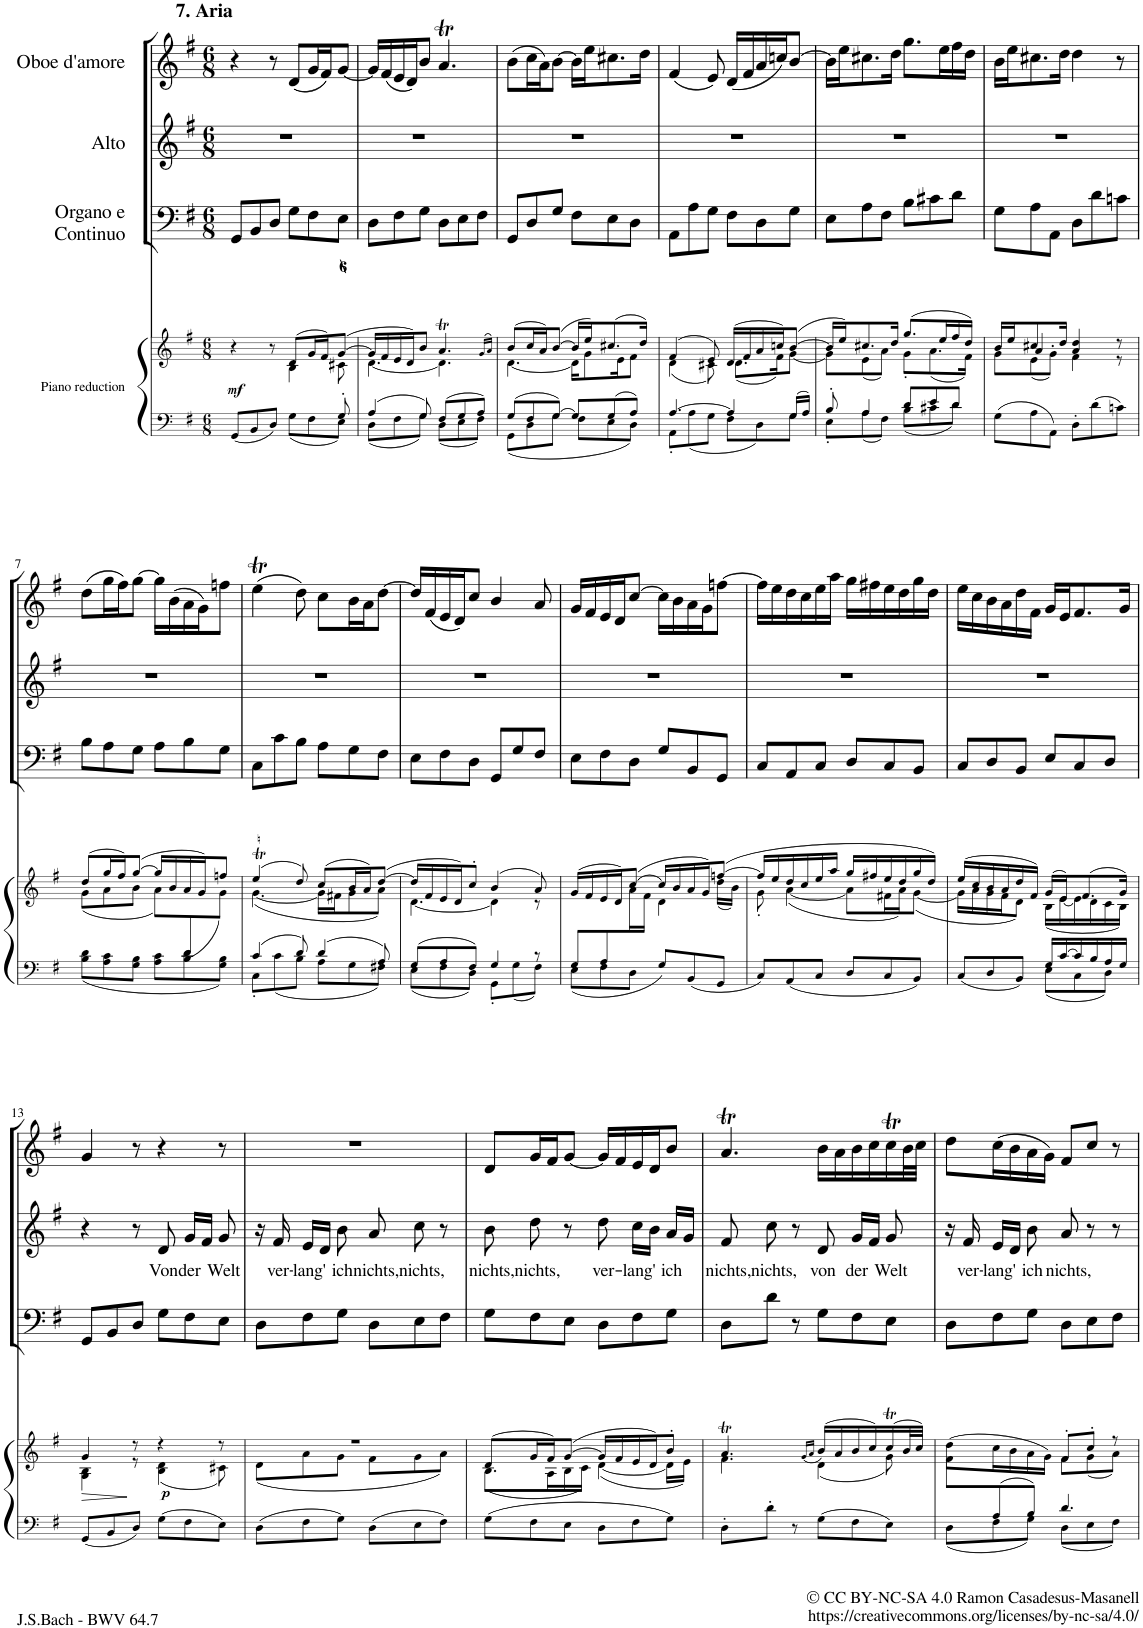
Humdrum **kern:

**kern	**kern	**dynam	**kern	**kern	**text	**kern
*part4	*part4	*part4	*part3	*part2	*part2	*part1
*staff5	*staff4	*staff4/5	*staff3	*staff2	*staff2	*staff1
*I"Piano reduction	*	*	*I"Organo e Continuo	*I"Alto	*	*I"Oboe d'amore
*I'Pno	*	*	*	*	*	*I'Ob
*stria5	*stria5	*	*	*	*	*
*clefF4	*clefG2	*	*clefF4	*clefG2	*	*clefG2
*k[f#]	*k[f#]	*	*k[f#]	*k[f#]	*	*k[f#]
*M6/8	*M6/8	*	*M6/8	*M6/8	*	*M6/8
=1	=1	=1	=1	=1	=1	=1
*^	*^	*	*	*	*	*
!	!	!	!	!	!	!	!	!LO:TX:a:B:t=7. Aria
!	!	!	!	!LO:DY:b	!	!	!	!
8GG/L	4.ryy	4r	4ryy	mf	8GG/L	2.r	.	4r
8BB/	.	.	.	.	8BB/	.	.	.
8D/J	.	8r	8ryy	.	8D/J	.	.	8r
4ryy	8G\L	(8d/L	4B\	.	8G\L	.	.	(8d/L
.	8F#\	16g/L	.	.	8F#\	.	.	16g/L
.	.	16f#/J)	.	.	.	.	.	16f#/J)
8G'/	8E\J	([8g/J	8c#X\	.	8E\J	.	.	[8g/J
=2	=2	=2	=2	=2	=2	=2	=2	=2
4A/	8D\L	16g/LL]	[4.d\	.	8D\L	2.r	.	16g/LL]
.	.	16f#/	.	.	.	.	.	(16f#/
.	8F#\	16e/	.	.	8F#\	.	.	16e/
.	.	16d/J)	.	.	.	.	.	16d/J)
8G/	8G\J	8b/J	.	.	8G\J	.	.	8b/J
8F#/L	8D\L	4.aT/	4.d\]	.	8D\L	.	.	4.aT/
8G/	8E\	.	.	.	8E\	.	.	.
8A/J	8F#\J	.	.	.	8F#\J	.	.	.
.	.	(16qg/LL	.	.	.	.	.	.
.	.	16qa/JJ)	.	.	.	.	.	.
=3	=3	=3	=3	=3	=3	=3	=3	=3
8G/L	8GG\L	(8b/L	[4.d\	.	8GG/L	2.r	.	(8b\L
8F#/	8D\	16cc/L	.	.	8D/	.	.	16cc\L
.	.	16a/J)	.	.	.	.	.	16a\J)
[8G/J	8G\J	([8b/J	.	.	8G/J	.	.	[8b\J
8G/L]	8F#\L	16b/LL]	16d\KL]	.	8F#\L	.	.	16b\LL]
.	.	16ee/J)	8g\	.	.	.	.	16ee\J
8G/	8E\	(8.cc#X/	.	.	8E\	.	.	8.cc#X\
.	.	.	16e\K	.	.	.	.	.
8A/J	8D\J	.	8f#\J	.	8D\J	.	.	.
.	.	16dd/Jk)	.	.	.	.	.	16dd\Jk
=4	=4	=4	=4	=4	=4	=4	=4	=4
[4.A/	8AA'\L	(4f#/	(4d\	.	8AA\L	2.r	.	(4f#/
.	8A\	.	.	.	8A\	.	.	.
.	8G\J	8e/)	8c#X\)	.	8G\J	.	.	8e/)
4A/]	8F#\L	(16d/LL	(8.d\L	.	8F#\L	.	.	(16d/LL
.	.	16f#/	.	.	.	.	.	16f#/
.	8D\	16a/	.	.	8D\	.	.	16a/
.	.	16ccn/J)	16f#\K)	.	.	.	.	16ccn/J)
16G/LL	8G\J	([8b/J	[8g\J	.	8G\J	.	.	[8b/J
16A/JJ	.	.	.	.	.	.	.	.
=5	=5	=5	=5	=5	=5	=5	=5	=5
8B'/	8E'\L	16b/LL]	8g\L]	.	8E\L	2.r	.	16b\LL]
.	.	16ee/J)	.	.	.	.	.	16ee\J
4A/	8A\	8.cc#X/	(8e\	.	8A\	.	.	8.cc#X\
.	8F#\J	.	8a\J)	.	8F#\J	.	.	.
.	.	16dd/Jk	.	.	.	.	.	16dd\Jk
8d/L	8B\L	(8.gg/L	8g'\L	.	8B\L	.	.	8.gg\L
8e/	8c#X\	.	(8.a\	.	8c#X\	.	.	.
.	.	16ee/L	.	.	.	.	.	16ee\L
8d/J	8d\J	16ff#/	.	.	8d\J	.	.	16ff#\
.	.	16dd/JJ)	16f#\Jk)	.	.	.	.	16dd\JJ
*v	*v	*	*	*	*	*	*	*
=6	=6	=6	=6	=6	=6	=6	=6
*	*	*^	*	*	*	*	*
8G\L	16b/LL	8g\L	8ryy	.	8G\L	2.r	.	16b\LL
.	16ee/J	.	.	.	.	.	.	16ee\J
8A\	8.cc#X/	(8e\	4a/	.	8A\	.	.	8.cc#X\
8AA\J	.	8g\J)	.	.	8AA\J	.	.	.
.	16dd/Jk	.	.	.	.	.	.	16dd\Jk
8D'\L	4a/ 4dd/	4f#\	4ryy	.	8D\L	.	.	4dd\
8d\	.	.	.	.	8d\	.	.	.
8cn\J	8r	8r	8ryy	.	8cn\J	.	.	8r
*	*	*v	*v	*	*	*	*	*
!!LO:LB:g=z
=7	=7	=7	=7	=7	=7	=7	=7
*^	*	*	*	*	*	*	*
2ryy	8B\ 8d\L	(8dd/L	(8g\L	.	8B\L	2.r	.	(8dd\L
.	8A\ 8c\	16gg/L	8a\	.	8A\	.	.	16gg\L
.	.	16ff#/J)	.	.	.	.	.	16ff#\J)
.	8G\ 8B\J	([8gg/J	8b\J	.	8G\J	.	.	[8gg\J
.	8A\ 8c\L	16gg/LL]	8a\L)	.	8A\L	.	.	16gg\LL]
.	.	16b/	.	.	.	.	.	(16b\
(<8d/	8B\ 8d\	16a/	8ryy	.	8B\	.	.	16a\
.	.	16g/J)	.	.	.	.	.	16g\J)
8ryy	8G\ 8B\J	8ffn/J	8g\J)	.	8G\J	.	.	8ffn\J
=8	=8	=8	=8	=8	=8	=8	=8	=8
4c/	8C'\L	(4eet/	([4.g\	.	8C\L	2.r	.	(4eeT\
.	8c\	.	.	.	8c\	.	.	.
8d/	8B\J	8dd/)	.	.	8B\J	.	.	8dd\)
4d/	8A\L	(8cc/L	16g\LL]	.	8A\L	.	.	8cc\L
.	.	.	16f#X\J	.	.	.	.	.
.	8G\	16b/L	8g\	.	8G\	.	.	16b\L
.	.	16a/J)	.	.	.	.	.	16a\J
8A/	8F#X\J	([8dd/J	8a\J)	.	8F#\J	.	.	[8dd\J
=9	=9	=9	=9	=9	=9	=9	=9	=9
8G/L	8E\L	16dd/LL]	[4.d\	.	8E\L	2.r	.	16dd/LL]
.	.	16f#/	.	.	.	.	.	(16f#/
8A/	8F#\	16e/	.	.	8F#\	.	.	16e/
.	.	16d/J)	.	.	.	.	.	16d/J)
8F#/J	8D\J	8cc'/J	.	.	8D\J	.	.	8cc/J
4G/	8GG'\L	(4b/	4d\]	.	8GG/L	.	.	4b/
.	8G\	.	.	.	8G/	.	.	.
8r	8F#\J	8a/)	8r	.	8F#/J	.	.	8a/
=10	=10	=10	=10	=10	=10	=10	=10	=10
8G/L	8E\L	(16g/LL	4ryy	.	8E\L	2.r	.	16g/LL
.	.	16f#/	.	.	.	.	.	16f#/
8A/	8F#\	16e/	.	.	8F#\	.	.	16e/
.	.	16d/J)	.	.	.	.	.	16d/J
2ryy	8D\J	([8cc/J	16a\L	.	8D\J	.	.	[8cc/J
.	.	.	16f#\JJ	.	.	.	.	.
.	8G/L	16cc/LL]	4d\	.	8G/L	.	.	16cc\LL]
.	.	16b/	.	.	.	.	.	16b\
.	8BB/	16a/	.	.	8BB/	.	.	16a\
.	.	16g/J)	.	.	.	.	.	16g\J
.	8GG/J	([8ffn/J	(16dd\LL	.	8GG/J	.	.	[8ffn\J
.	.	.	16b\JJ)	.	.	.	.	.
*v	*v	*	*	*	*	*	*	*
=11	=11	=11	=11	=11	=11	=11	=11
8C/L	16ff/LL]	8g'\	.	8C/L	2.r	.	16ff\LL]
.	16ee/	.	.	.	.	.	16ee\
8AA/	16dd/	([4a\	.	8AA/	.	.	16dd\
.	16cc/	.	.	.	.	.	16cc\
8C/J	16ee/	.	.	8C/J	.	.	16ee\
.	16aa/JJ	.	.	.	.	.	16aa\JJ
8D/L	16gg/LL	8a\L]	.	8D/L	.	.	16gg\LL
.	16ff#X/	.	.	.	.	.	16ff#X\
8C/	16ee/	16f#X\L	.	8C/	.	.	16ee\
.	16dd/	16a\J)	.	.	.	.	16dd\
8BB/J	16gg/	([8g\J	.	8BB/J	.	.	16gg\
.	16dd/JJ)	.	.	.	.	.	16dd\JJ
=12	=12	=12	=12	=12	=12	=12	=12
*^	*	*	*	*	*	*	*
8C/L	4.ryy	(16ee/LL	16g\LL]	.	8C/L	2.r	.	16ee\LL
.	.	16cc/	16a\	.	.	.	.	16cc\
8D/	.	16b/	16g\	.	8D/	.	.	16b\
.	.	16a/	16f#\J	.	.	.	.	16a\
8BB/J	.	16dd/	8d\J)	.	8BB/J	.	.	16dd\
.	.	16f#/JJ)	.	.	.	.	.	16f#\JJ
16G/LL	8E\L	(16g/LL	(16B\LL	.	8E/L	.	.	16g/LL
[16c/	.	16e/J)	[16e\	.	.	.	.	16e/J
16c/]	8C\	(8.f#/	16e\]	.	8C/	.	.	8.f#/
16B/	.	.	16d\	.	.	.	.	.
16A/	8D\J	.	16c\	.	8D/J	.	.	.
16G/JJ	.	16g/Jk)	16B\JJ)	.	.	.	.	16g/Jk
*v	*v	*	*	*	*	*	*	*
!!LO:LB:g=z
=13	=13	=13	=13	=13	=13	=13	=13
!	!	!	!LO:HP:b	!	!	!	!
8GG/L	4g/	4G\ 4B\	>	8GG/L	4r	.	4g/
8BB/	.	.	.	8BB/	.	.	.
8D/J	8r	8r	]	8D/J	8r	.	8r
!	!	!	!LO:DY:b	!	!	!LO:LY:b	!
8G\L	4r	(4B\ 4d\	p	8G\L	8d/	Von	4r
!	!	!	!	!	!	!LO:LY:b	!
8F#\	.	.	.	8F#\	16g/LL	der	.
.	.	.	.	.	16f#/JJ	.	.
!	!	!	!	!	!	!LO:LY:b	!
8E\J	8r	8c#X\)	.	8E\J	8g/	Welt	8r
=14	=14	=14	=14	=14	=14	=14	=14
8D\L	2.r	(8d\L	.	8D\L	16r	.	2.r
!	!	!	!	!	!	!LO:LY:b	!
.	.	.	.	.	16f#/	ver-	.
!	!	!	!	!	!	!LO:LY:b	!
8F#\	.	8a\	.	8F#\	16e/LL	lang'	.
.	.	.	.	.	16d/JJ	.	.
!	!	!	!	!	!	!LO:LY:b	!
8G\J	.	8g\J	.	8G\J	8b\	ich	.
!	!	!	!	!	!	!LO:LY:b	!
8D\L	.	8f#\L	.	8D\L	8a/	nichts,	.
!	!	!	!	!	!	!LO:LY:b	!
8E\	.	8g\	.	8E\	8cc\	nichts,	.
8F#\J	.	8a\J)	.	8F#\J	8r	.	.
=15	=15	=15	=15	=15	=15	=15	=15
!	!	!	!	!	!	!LO:LY:b	!
8G\L	(8d/L	(8.B\L	.	8G\L	8b\	nichts,	8d/L
!	!	!	!	!	!	!LO:LY:b	!
8F#\	16g/L	.	.	8F#\	8dd\	nichts,	16g/L
.	16f#/J)	16A\L	.	.	.	.	16f#/J
8E\J	([8g/J	16B\	.	8E\J	8r	.	[8g/J
.	.	16c\JJ)	.	.	.	.	.
!	!	!	!	!	!	!LO:LY:b	!
8D\L	16g/LL]	([4d\	.	8D\L	8dd\	ver-	16g/LL]
.	16f#/	.	.	.	.	.	16f#/
!	!	!	!	!	!	!LO:LY:b	!
8F#\	16e/	.	.	8F#\	16cc\LL	lang'	16e/
.	16d/J)	.	.	.	16b\JJ	.	16d/J
!	!	!	!	!	!	!LO:LY:b	!
8G\J	8b'/J	16d\LL]	.	8G\J	16a/LL	ich	8b/J
.	.	16e\JJ)	.	.	16g/JJ	.	.
=16	=16	=16	=16	=16	=16	=16	=16
!	!	!	!	!	!	!LO:LY:b	!
8D'\L	4.aT/	4.f#\	.	8D\L	8f#/	nichts,	4.aT/
!	!	!	!	!	!	!LO:LY:b	!
8d'\J	.	.	.	8d\J	8cc\	nichts,	.
8r	.	.	.	8r	8r	.	.
.	(<16qg/LL	.	.	.	.	.	.
.	16qa/JJ	.	.	.	.	.	.
!	!	!	!	!	!	!LO:LY:b	!
8G\L	(16b/LL)	(4d\	.	8G\L	8d/	von	16b\LL
.	16a/	.	.	.	.	.	16a\
!	!	!	!	!	!	!LO:LY:b	!
8F#\	16b/	.	.	8F#\	16g/LL	der	16b\
.	16cc/)	.	.	.	16f#/JJ	.	16cc\
!	!	!	!	!	!	!LO:LY:b	!
8E\J	(16ccT/	8g\)	.	8E\J	8g/	Welt	16ccT\
.	32b/L	.	.	.	.	.	32b\L
.	32cc/JJJ)	.	.	.	.	.	32cc\JJJ
=17	=17	=17	=17	=17	=17	=17	=17
*^	*	*^	*	*	*	*	*
8ryy	8D\L	(8dd\L	4.ryy	8f#\L	.	8D\L	16r	.	8dd\L
!	!	!	!	!	!	!	!	!LO:LY:b	!
.	.	.	.	.	.	.	16f#/	ver-	.
!	!	!	!	!	!	!	!	!LO:LY:b	!
8A/	8F#\	16cc\L	.	2ryy	.	8F#\	16e/LL	lang'	(16cc\L
.	.	16b\	.	.	.	.	16d/JJ	.	16b\
!	!	!	!	!	!	!	!	!LO:LY:b	!
8B/J	8G\J	16a\	.	.	.	8G\J	8b\	ich	16a\
.	.	16g\JJ)	.	.	.	.	.	.	16g\JJ)
!	!	!	!	!	!	!	!	!LO:LY:b	!
4.d/	8D\L	8f#'/L	8f#\L	.	.	8D\L	8a/	nichts,	8f#/L
.	8E\	8cc'/J	(8g\	.	.	8E\	8r	.	8cc/J
.	8F#\J	8r	8a\J)	8ryy	.	8F#\J	8r	.	8r
*v	*v	*	*	*	*	*	*	*	*
*	*v	*v	*v	*	*	*	*	*
=	=	=	=	=	=	=
*-	*-	*-	*-	*-	*-	*-
